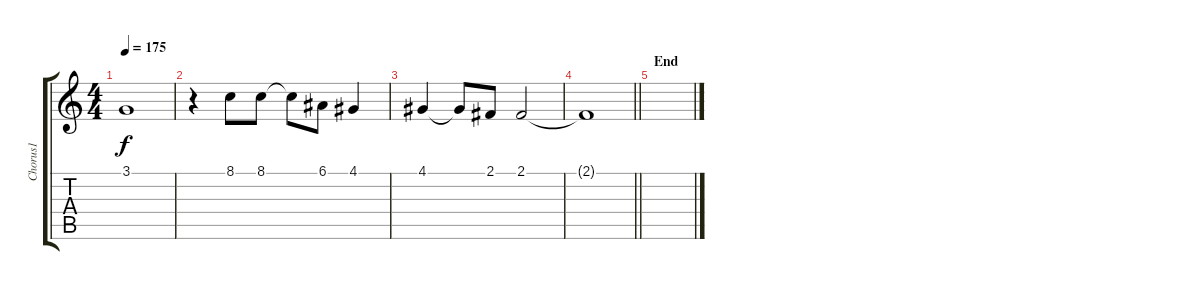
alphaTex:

\track ("Chorus1" "Chorus1") {instrument flute}
\staff {score tabs}
\tuning (E4 B3 G3 D3 A2 E2) {hide}
\ts (4 4)
\tempo 175
\clef g2
\ks c
3.1.1{dy f} |
r.4 8.1.8 8.1.8 8.1{t}.8 6.1.8 4.1.4 |
4.1.4 4.1{t}.8 2.1.8 2.1.2 |
\barLineRight lightlight
2.1{t}.1 |
\section ("" "End")
